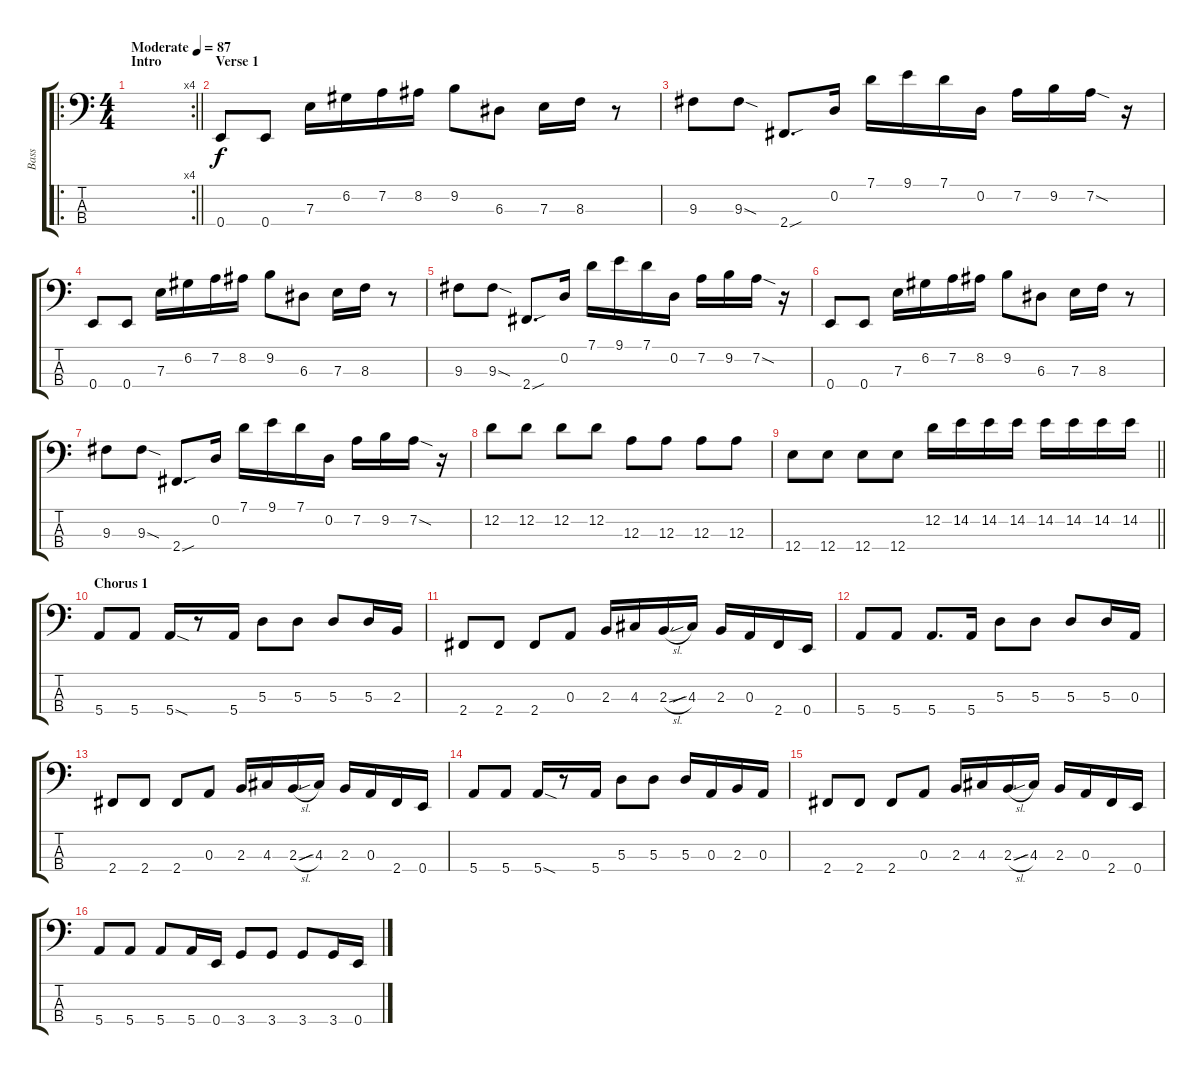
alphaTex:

\track ("Bass" "Bass") {instrument electricbassfinger}
\staff {score tabs}
\tuning (G2 D2 A1 E1) {hide}
\ro
\rc 4
\ts (4 4)
\section ("" "Intro")
\tempo (87 "Moderate")
\clef f4
\barLineRight lightlight
\ks c
|
\section ("" "Verse 1")
0.4.8 0.4.8 7.3.16 6.2.16 7.2.16 8.2.16 9.2.8 6.3.8 7.3.16 8.3.16 r.8 |
9.3.8 9.3{sod}.8 2.4{sou}.8{d} 0.2.16 7.1.16 9.1.16 7.1.16 0.2.16 7.2.16 9.2.16 7.2{sod}.16 r.16 |
0.4.8 0.4.8 7.3.16 6.2.16 7.2.16 8.2.16 9.2.8 6.3.8 7.3.16 8.3.16 r.8 |
9.3.8 9.3{sod}.8 2.4{sou}.8{d} 0.2.16 7.1.16 9.1.16 7.1.16 0.2.16 7.2.16 9.2.16 7.2{sod}.16 r.16 |
0.4.8 0.4.8 7.3.16 6.2.16 7.2.16 8.2.16 9.2.8 6.3.8 7.3.16 8.3.16 r.8 |
9.3.8 9.3{sod}.8 2.4{sou}.8{d} 0.2.16 7.1.16 9.1.16 7.1.16 0.2.16 7.2.16 9.2.16 7.2{sod}.16 r.16 |
12.2.8 12.2.8 12.2.8 12.2.8 12.3.8 12.3.8 12.3.8 12.3.8 |
\barLineRight lightlight
12.4.8 12.4.8 12.4.8 12.4.8 12.2.16 14.2.16 14.2.16 14.2.16 14.2.16 14.2.16 14.2.16 14.2.16 |
\section ("" "Chorus 1")
5.4.8 5.4.8 5.4{sod}.16 r.8 5.4.16 5.3.8 5.3.8 5.3.8 5.3.16 2.3.16 |
2.4.8 2.4.8 2.4.8 0.3.8 2.3.16 4.3.16 2.3{sl}.16 4.3{sib}.16 2.3.16 0.3.16 2.4.16 0.4.16 |
5.4.8 5.4.8 5.4.8{d} 5.4.16 5.3.8 5.3.8 5.3.8 5.3.16 0.3.16 |
2.4.8 2.4.8 2.4.8 0.3.8 2.3.16 4.3.16 2.3{sl}.16 4.3{sib}.16 2.3.16 0.3.16 2.4.16 0.4.16 |
5.4.8 5.4.8 5.4{sod}.16 r.8 5.4.16 5.3.8 5.3.8 5.3.16 0.3.16 2.3.16 0.3.16 |
2.4.8 2.4.8 2.4.8 0.3.8 2.3.16 4.3.16 2.3{sl}.16 4.3{sib}.16 2.3.16 0.3.16 2.4.16 0.4.16 |
5.4.8 5.4.8 5.4.8 5.4.16 0.4.16 3.4.8 3.4.8 3.4.8 3.4.16 0.4.16
